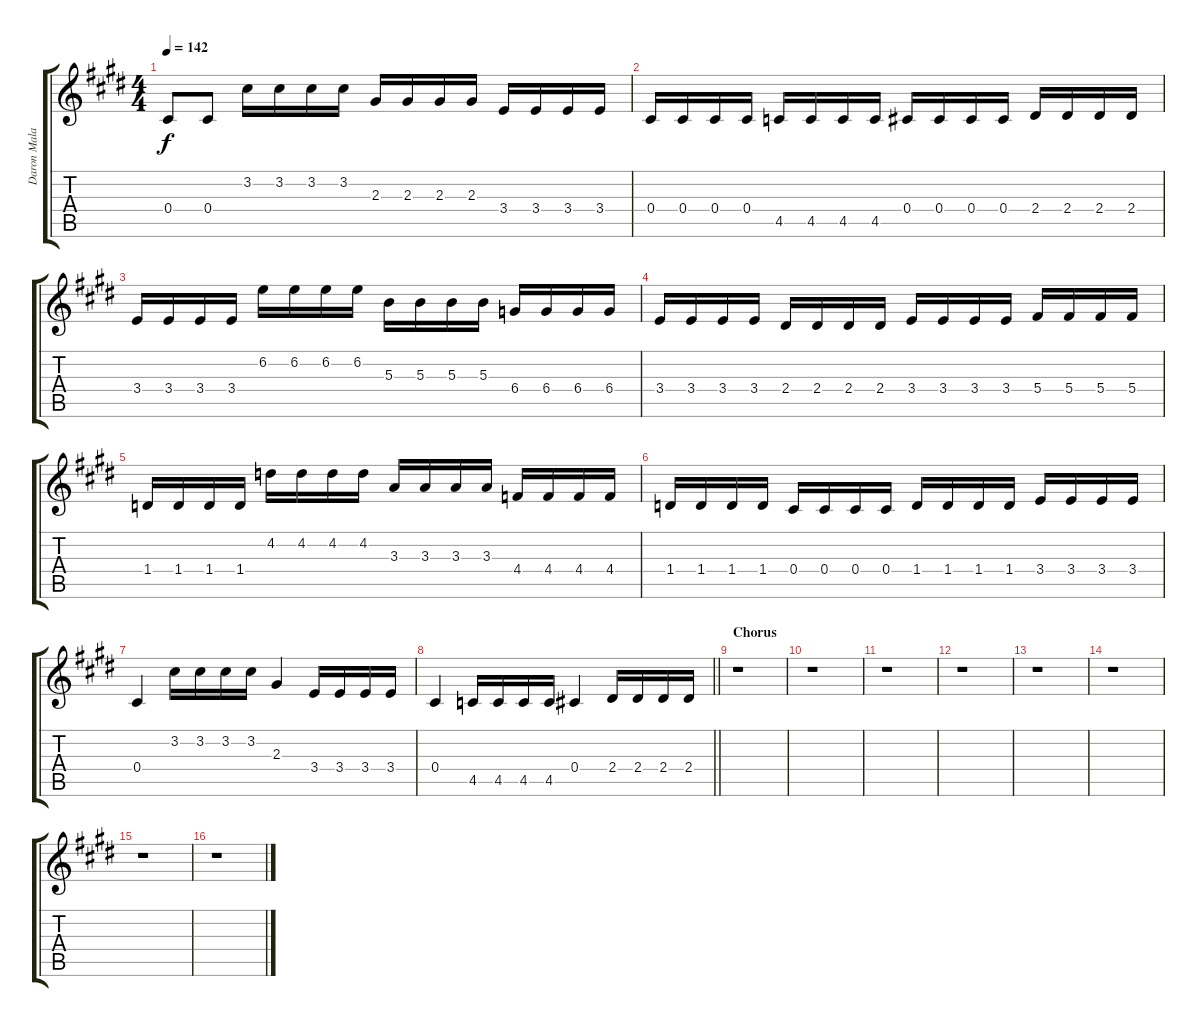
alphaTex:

\track ("Daron Malakian [Guitar 5]" "Daron Mala") {instrument distortionguitar}
\staff {score tabs}
\tuning (Eb4 Bb3 Gb3 Db3 Ab2 Db2) {hide}
\ts (4 4)
\tempo 142
\clef g2
\ks c#minor
0.4.8{dy f} 0.4.8 3.2.16 3.2.16 3.2.16 3.2.16 2.3.16 2.3.16 2.3.16 2.3.16 3.4.16 3.4.16 3.4.16 3.4.16 |
0.4.16 0.4.16 0.4.16 0.4.16 4.5.16 4.5.16 4.5.16 4.5.16 0.4.16 0.4.16 0.4.16 0.4.16 2.4.16 2.4.16 2.4.16 2.4.16 |
3.4.16 3.4.16 3.4.16 3.4.16 6.2.16 6.2.16 6.2.16 6.2.16 5.3.16 5.3.16 5.3.16 5.3.16 6.4.16 6.4.16 6.4.16 6.4.16 |
3.4.16 3.4.16 3.4.16 3.4.16 2.4.16 2.4.16 2.4.16 2.4.16 3.4.16 3.4.16 3.4.16 3.4.16 5.4.16 5.4.16 5.4.16 5.4.16 |
1.4.16 1.4.16 1.4.16 1.4.16 4.2.16 4.2.16 4.2.16 4.2.16 3.3.16 3.3.16 3.3.16 3.3.16 4.4.16 4.4.16 4.4.16 4.4.16 |
1.4.16 1.4.16 1.4.16 1.4.16 0.4.16 0.4.16 0.4.16 0.4.16 1.4.16 1.4.16 1.4.16 1.4.16 3.4.16 3.4.16 3.4.16 3.4.16 |
0.4.4 3.2.16 3.2.16 3.2.16 3.2.16 2.3.4 3.4.16 3.4.16 3.4.16 3.4.16 |
\barLineRight lightlight
0.4.4 4.5.16 4.5.16 4.5.16 4.5.16 0.4.4 2.4.16 2.4.16 2.4.16 2.4.16 |
\section ("" "Chorus")
r.1 |
r.1 |
r.1 |
r.1 |
r.1 |
r.1 |
r.1 |
r.1
